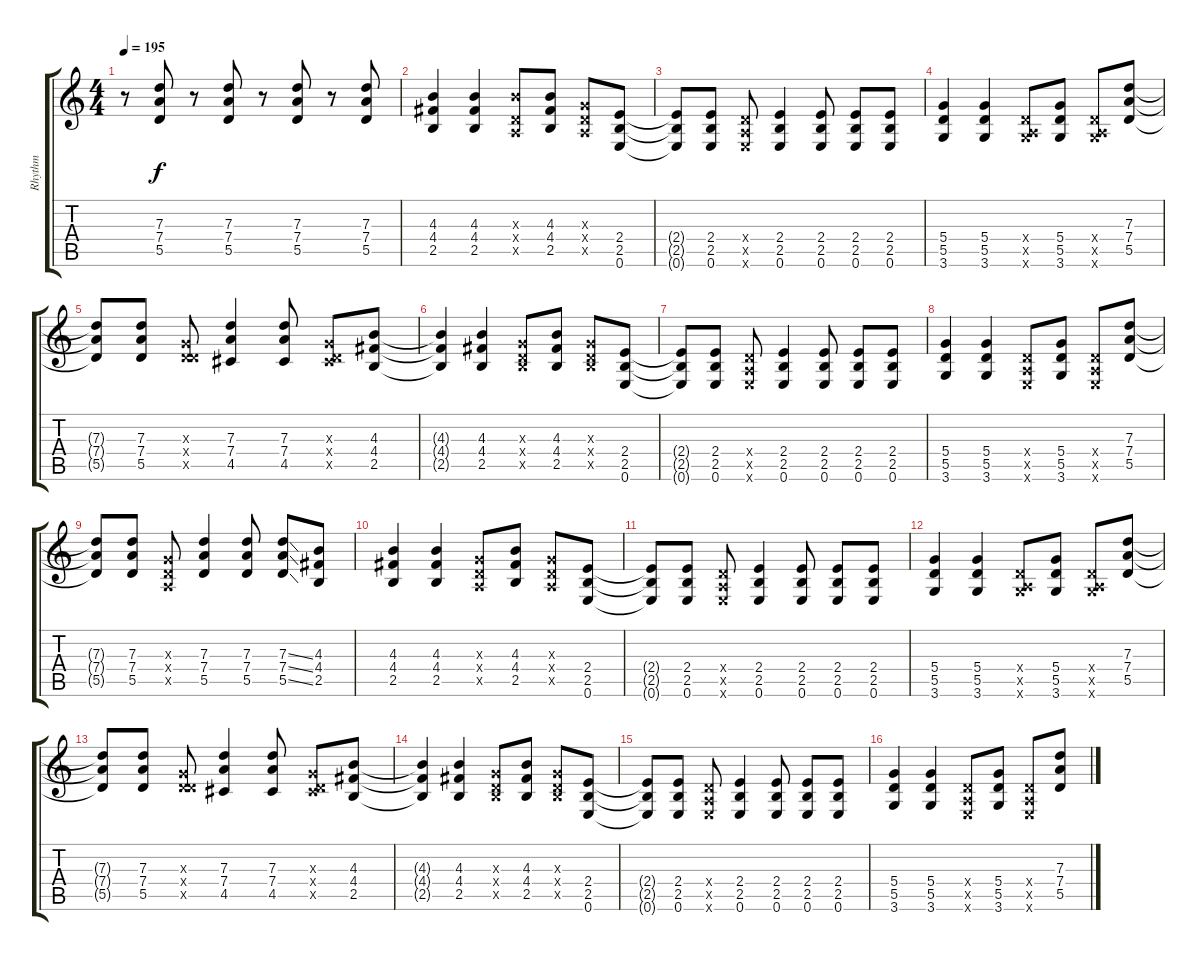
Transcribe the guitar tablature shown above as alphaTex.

\track ("Rhythm" "Rhythm") {instrument overdrivenguitar}
\staff {score tabs}
\tuning (E4 B3 G3 D3 A2 E2) {hide}
\ts (4 4)
\tempo 195
\clef g2
\ks c
r.8{dy f} (7.3 7.4 5.5).8 r.8 (7.3 7.4 5.5).8 r.8 (7.3 7.4 5.5).8 r.8 (7.3 7.4 5.5).8 |
\section ("" "")
(4.3 4.4 2.5).4 (4.3 4.4 2.5).4 (4.3{x} 0.4{x} 0.5{x}).8 (4.3 4.4 2.5).8 (0.3{x} 0.4{x} 0.5{x}).8 (2.4 2.5 0.6).8 |
(2.4{t} 2.5{t} 0.6{t}).8 (2.4 2.5 0.6).8 (0.4{x} 0.5{x} 0.6{x}).8 (2.4 2.5 0.6).4 (2.4 2.5 0.6).8 (2.4 2.5 0.6).8 (2.4 2.5 0.6).8 |
(5.4 5.5 3.6).4 (5.4 5.5 3.6).4 (0.4{x} 0.5{x} 3.6{x}).8 (5.4 5.5 3.6).8 (0.4{x} 0.5{x} 3.6{x}).8 (7.3 7.4 5.5).8 |
(7.3{t} 7.4{t} 5.5{t}).8 (7.3 7.4 5.5).8 (0.3{x} 0.4{x} 5.5{x}).8 (7.3 7.4 4.5).4 (7.3 7.4 4.5).8 (0.3{x} 0.4{x} 4.5{x}).8 (4.3 4.4 2.5).8 |
(4.3{t} 4.4{t} 2.5{t}).4 (4.3 4.4 2.5).4 (0.3{x} 0.4{x} 2.5{x}).8 (4.3 4.4 2.5).8 (0.3{x} 0.4{x} 2.5{x}).8 (2.4 2.5 0.6).8 |
(2.4{t} 2.5{t} 0.6{t}).8 (2.4 2.5 0.6).8 (0.4{x} 0.5{x} 0.6{x}).8 (2.4 2.5 0.6).4 (2.4 2.5 0.6).8 (2.4 2.5 0.6).8 (2.4 2.5 0.6).8 |
(5.4 5.5 3.6).4 (5.4 5.5 3.6).4 (0.4{x} 0.5{x} 0.6{x}).8 (5.4 5.5 3.6).8 (0.4{x} 0.5{x} 0.6{x}).8 (7.3 7.4 5.5).8 |
(7.3{t} 7.4{t} 5.5{t}).8 (7.3 7.4 5.5).8 (0.3{x} 0.4{x} 0.5{x}).8 (7.3 7.4 5.5).4 (7.3 7.4 5.5).8 (7.3{ss} 7.4{ss} 5.5{ss}).8 (4.3 4.4 2.5).8 |
\section ("" "")
(4.3 4.4 2.5).4 (4.3 4.4 2.5).4 (0.3{x} 0.4{x} 0.5{x}).8 (4.3 4.4 2.5).8 (0.3{x} 0.4{x} 0.5{x}).8 (2.4 2.5 0.6).8 |
(2.4{t} 2.5{t} 0.6{t}).8 (2.4 2.5 0.6).8 (0.4{x} 0.5{x} 0.6{x}).8 (2.4 2.5 0.6).4 (2.4 2.5 0.6).8 (2.4 2.5 0.6).8 (2.4 2.5 0.6).8 |
(5.4 5.5 3.6).4 (5.4 5.5 3.6).4 (0.4{x} 0.5{x} 3.6{x}).8 (5.4 5.5 3.6).8 (0.4{x} 0.5{x} 3.6{x}).8 (7.3 7.4 5.5).8 |
(7.3{t} 7.4{t} 5.5{t}).8 (7.3 7.4 5.5).8 (0.3{x} 0.4{x} 5.5{x}).8 (7.3 7.4 4.5).4 (7.3 7.4 4.5).8 (0.3{x} 0.4{x} 4.5{x}).8 (4.3 4.4 2.5).8 |
(4.3{t} 4.4{t} 2.5{t}).4 (4.3 4.4 2.5).4 (0.3{x} 0.4{x} 2.5{x}).8 (4.3 4.4 2.5).8 (0.3{x} 0.4{x} 2.5{x}).8 (2.4 2.5 0.6).8 |
(2.4{t} 2.5{t} 0.6{t}).8 (2.4 2.5 0.6).8 (0.4{x} 0.5{x} 0.6{x}).8 (2.4 2.5 0.6).4 (2.4 2.5 0.6).8 (2.4 2.5 0.6).8 (2.4 2.5 0.6).8 |
(5.4 5.5 3.6).4 (5.4 5.5 3.6).4 (0.4{x} 0.5{x} 0.6{x}).8 (5.4 5.5 3.6).8 (0.4{x} 0.5{x} 0.6{x}).8 (7.3 7.4 5.5).8
